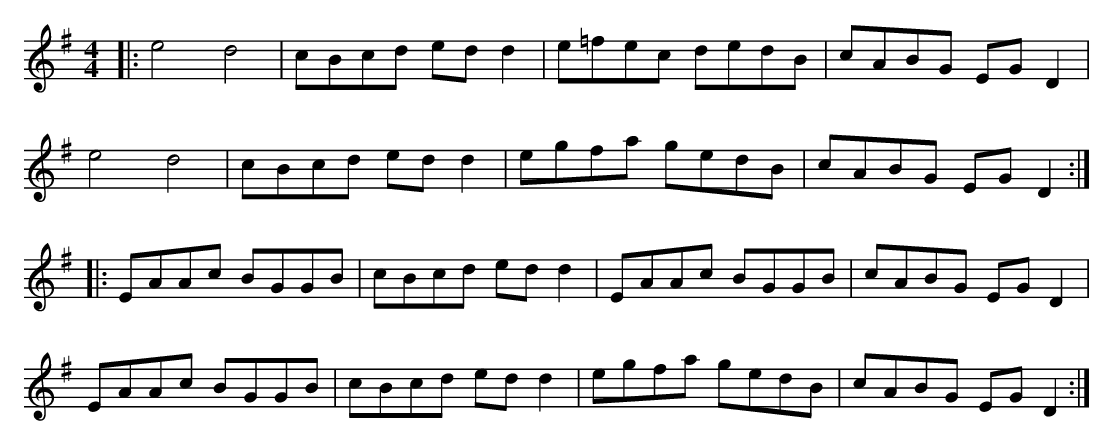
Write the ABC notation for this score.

X:1
M:4/4
K:Ador
|:e4 d4|cBcd edd2|e=fec dedB|cABG EGD2|
e4 d4|cBcd edd2|egfa gedB|cABG EGD2:|
|:EAAc BGGB|cBcd ed d2|EAAc BGGB|cABG EGD2|
EAAc BGGB|cBcd ed d2|egfa gedB|cABG EGD2:|
